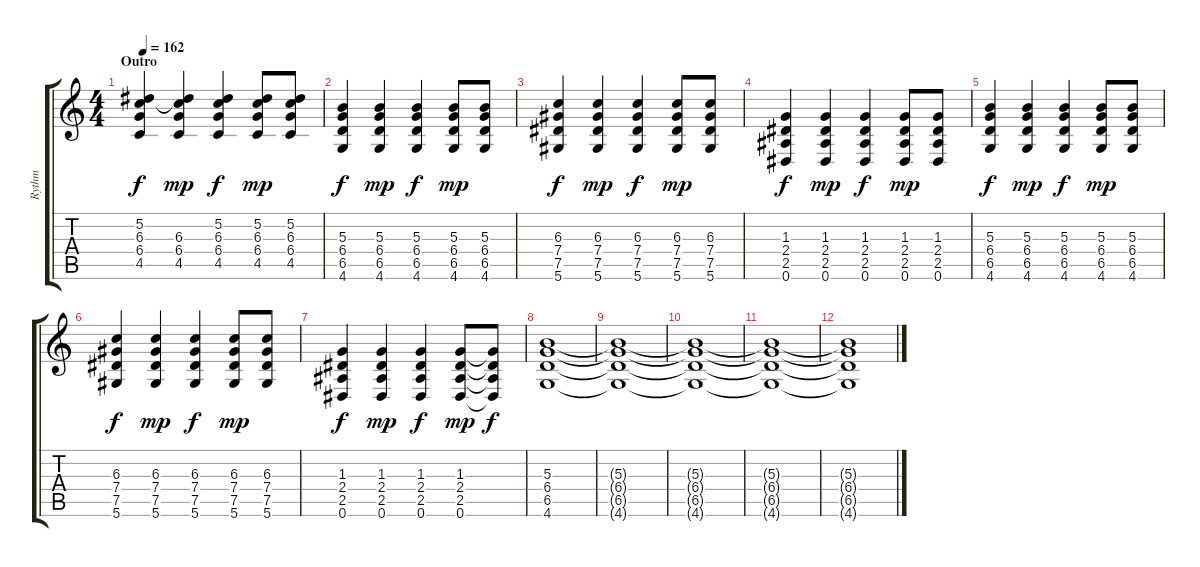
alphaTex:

\track ("Rythm" "Rythm") {instrument distortionguitar}
\staff {score tabs}
\tuning (Eb4 Bb3 Gb3 Db3 Ab2 Eb2) {hide}
\ts (4 4)
\section ("" "Outro")
\tempo 162
\clef g2
\ks c
(5.2 6.3 6.4 4.5).4{dy f volume 10 instrument electricguitarclean} (5.2{t} 6.3 6.4 4.5).4{dy mp} (5.2 6.3 6.4 4.5).4{dy f} (5.2 6.3 6.4 4.5).8{dy mp} (5.2 6.3 6.4 4.5).8 |
(5.3 6.4 6.5 4.6).4{dy f} (5.3 6.4 6.5 4.6).4{dy mp} (5.3 6.4 6.5 4.6).4{dy f} (5.3 6.4 6.5 4.6).8{dy mp} (5.3 6.4 6.5 4.6).8 |
(6.3 7.4 7.5 5.6).4{dy f} (6.3 7.4 7.5 5.6).4{dy mp} (6.3 7.4 7.5 5.6).4{dy f} (6.3 7.4 7.5 5.6).8{dy mp} (6.3 7.4 7.5 5.6).8 |
(1.3 2.4 2.5 0.6).4{dy f} (1.3 2.4 2.5 0.6).4{dy mp} (1.3 2.4 2.5 0.6).4{dy f} (1.3 2.4 2.5 0.6).8{dy mp} (1.3 2.4 2.5 0.6).8 |
(5.3 6.4 6.5 4.6).4{dy f} (5.3 6.4 6.5 4.6).4{dy mp} (5.3 6.4 6.5 4.6).4{dy f} (5.3 6.4 6.5 4.6).8{dy mp} (5.3 6.4 6.5 4.6).8 |
(6.3 7.4 7.5 5.6).4{dy f} (6.3 7.4 7.5 5.6).4{dy mp} (6.3 7.4 7.5 5.6).4{dy f} (6.3 7.4 7.5 5.6).8{dy mp} (6.3 7.4 7.5 5.6).8 |
(1.3 2.4 2.5 0.6).4{dy f} (1.3 2.4 2.5 0.6).4{dy mp} (1.3 2.4 2.5 0.6).4{dy f} (1.3 2.4 2.5 0.6).8{dy mp} (1.3{t} 2.4{t} 2.5{t} 0.6{t}).8{dy f} |
(5.3 6.4 6.5 4.6).1 |
(5.3{t} 6.4{t} 6.5{t} 4.6{t}).1 |
(5.3{t} 6.4{t} 6.5{t} 4.6{t}).1 |
(5.3{t} 6.4{t} 6.5{t} 4.6{t}).1 |
(5.3{t} 6.4{t} 6.5{t} 4.6{t}).1
